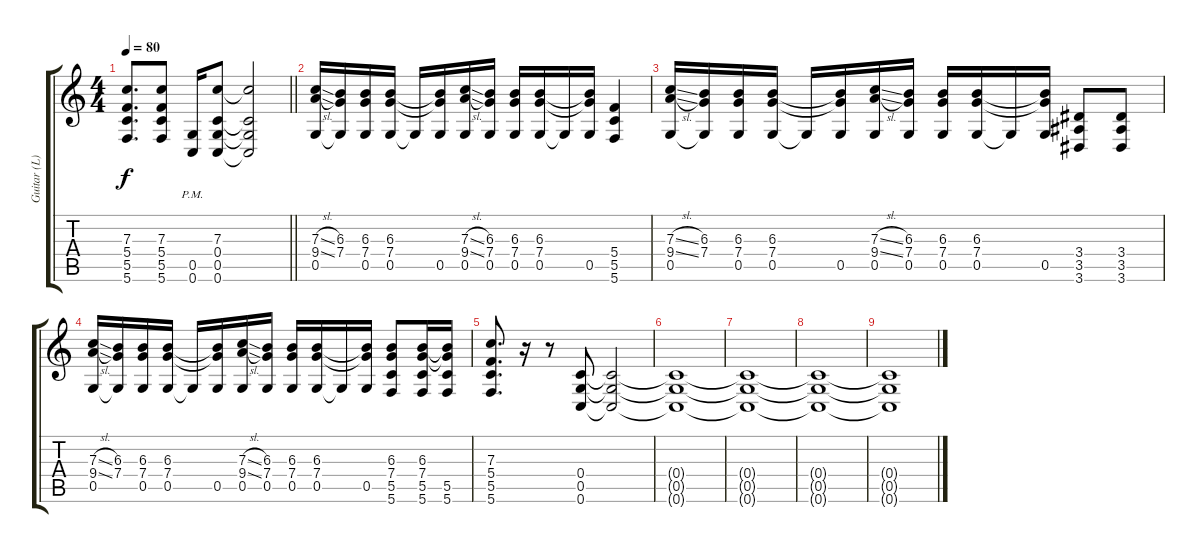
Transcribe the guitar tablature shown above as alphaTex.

\track ("Guitar (L)" "Guitar (L)") {instrument distortionguitar}
\staff {score tabs}
\tuning (D4 A3 F3 C3 G2 C2) {hide}
\ts (4 4)
\tempo 80
\clef g2
\barLineRight lightlight
\ks c
(7.3 5.4 5.5 5.6).8{d dy f} (7.3 5.4 5.5 5.6).8 (0.5{pm} 0.6{pm}).16 (7.3 0.4 0.5 0.6).8 (7.3{t} 0.4{t} 0.5{t} 0.6{t}).2 |
(7.3{sl} 9.4{sl} 0.5).16 (6.3 7.4 0.5{t}).16 (6.3 7.4 0.5).16 (6.3 7.4 0.5).16 0.5{t}.16 (6.3{t} 7.4{t} 0.5).16 (7.3{sl} 9.4{sl} 0.5).16 (6.3 7.4 0.5).16 (6.3 7.4 0.5).16 (6.3 7.4 0.5).16 0.5{t}.16 (6.3{t} 7.4{t} 0.5).16 (5.4 5.5 5.6).4 |
(7.3{sl} 9.4{sl} 0.5).16 (6.3 7.4 0.5{t}).16 (6.3 7.4 0.5).16 (6.3 7.4 0.5).16 0.5{t}.16 (6.3{t} 7.4{t} 0.5).16 (7.3{sl} 9.4{sl} 0.5).16 (6.3 7.4 0.5).16 (6.3 7.4 0.5).16 (6.3 7.4 0.5).16 0.5{t}.16 (6.3{t} 7.4{t} 0.5).16 (3.4 3.5 3.6).8 (3.4 3.5 3.6).8 |
(7.3{sl} 9.4{sl} 0.5).16 (6.3 7.4 0.5{t}).16 (6.3 7.4 0.5).16 (6.3 7.4 0.5).16 0.5{t}.16 (6.3{t} 7.4{t} 0.5).16 (7.3{sl} 9.4{sl} 0.5).16 (6.3 7.4 0.5).16 (6.3 7.4 0.5).16 (6.3 7.4 0.5).16 0.5{t}.16 (6.3{t} 7.4{t} 0.5).16 (6.3 7.4 5.5 5.6).8 (6.3 7.4 5.5 5.6).16 (6.3{t} 7.4{t} 5.5 5.6).16 |
(7.3 5.4 5.5 5.6).8{d} r.16 r.8 (0.4 0.5 0.6).8 (0.4{t} 0.5{t} 0.6{t}).2 |
(0.4{t} 0.5{t} 0.6{t}).1 |
(0.4{t} 0.5{t} 0.6{t}).1 |
(0.4{t} 0.5{t} 0.6{t}).1 |
(0.4{t} 0.5{t} 0.6{t}).1
